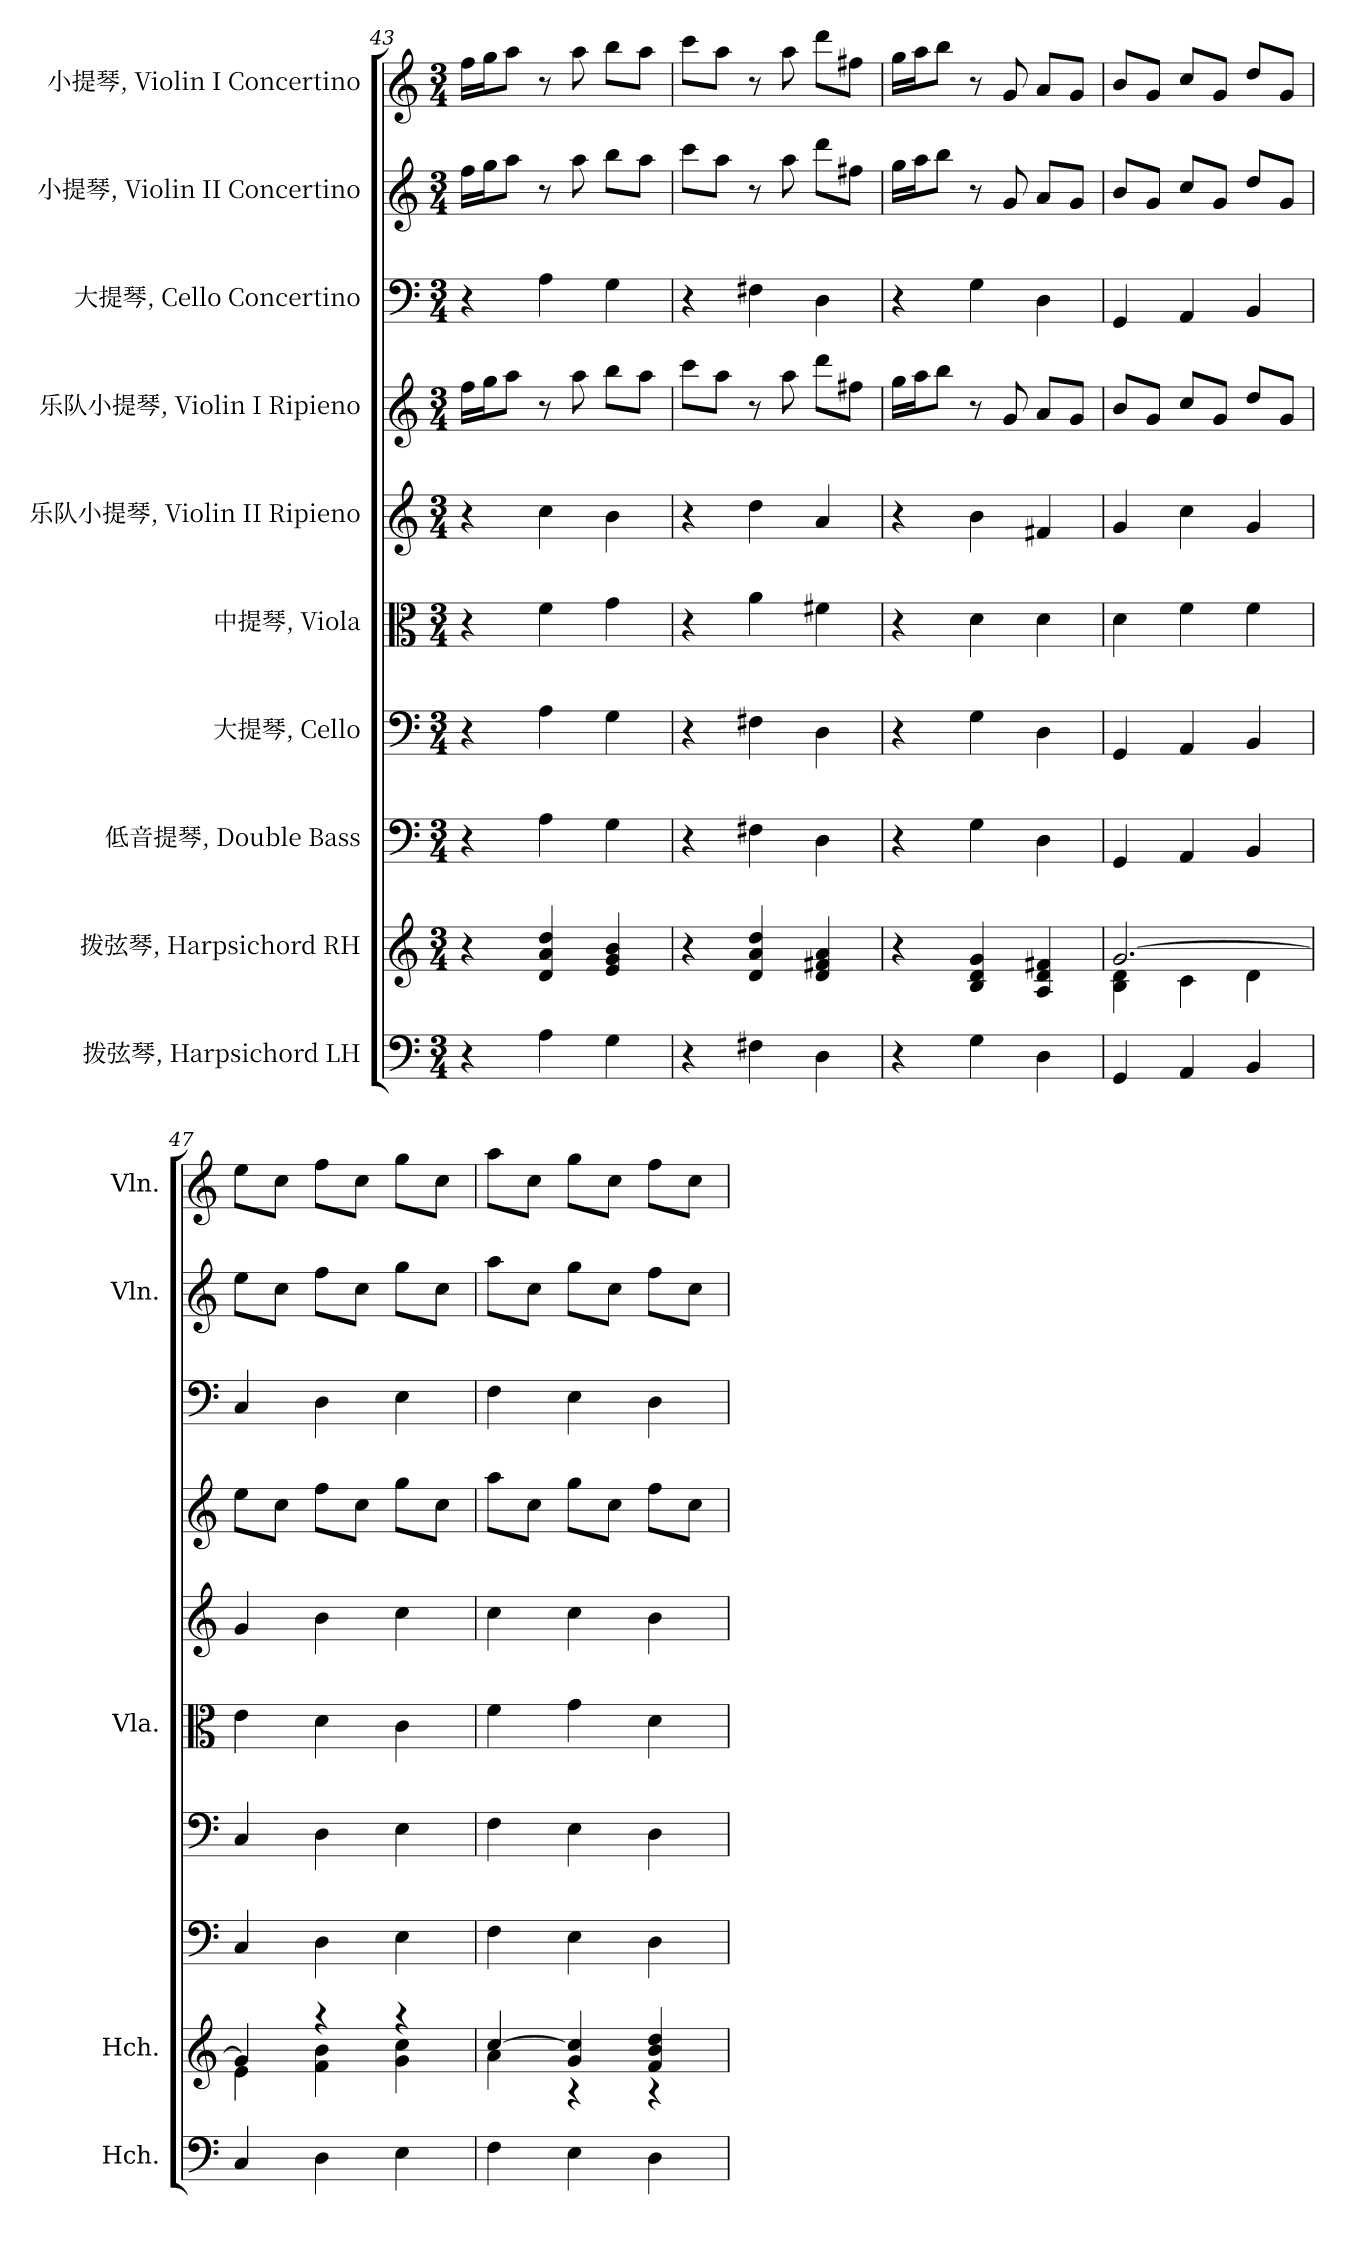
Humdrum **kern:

**kern	**kern	**kern	**kern	**kern	**kern	**kern	**kern	**kern	**kern
*part10	*part9	*part8	*part7	*part6	*part5	*part4	*part3	*part2	*part1
*staff10	*staff9	*staff8	*staff7	*staff6	*staff5	*staff4	*staff3	*staff2	*staff1
*I"拨弦琴, Harpsichord LH	*I"拨弦琴, Harpsichord RH	*I"低音提琴, Double Bass	*I"大提琴, Cello	*I"中提琴, Viola	*I"乐队小提琴, Violin II Ripieno	*I"乐队小提琴, Violin I Ripieno	*I"大提琴, Cello Concertino	*I"小提琴, Violin II Concertino	*I"小提琴, Violin I Concertino
*I'Hch.	*I'Hch.	*	*	*I'Vla.	*	*	*	*I'Vln.	*I'Vln.
*clefF4	*clefG2	*clefF4	*clefF4	*clefC3	*clefG2	*clefG2	*clefF4	*clefG2	*clefG2
*	*	*ITrd7c12	*	*	*	*	*	*	*
*k[]	*k[]	*k[]	*k[]	*k[]	*k[]	*k[]	*k[]	*k[]	*k[]
*M3/4	*M3/4	*M3/4	*M3/4	*M3/4	*M3/4	*M3/4	*M3/4	*M3/4	*M3/4
=43	=43	=43	=43	=43	=43	=43	=43	=43	=43
4r	4r	4r	4r	4r	4r	16ff\LL	4r	16ff\LL	16ff\LL
.	.	.	.	.	.	16gg\J	.	16gg\J	16gg\J
.	.	.	.	.	.	8aa\J	.	8aa\J	8aa\J
4A\	4d/ 4a/ 4dd/	4AA\	4A\	4f\	4cc\	8r	4A\	8r	8r
.	.	.	.	.	.	8aa\	.	8aa\	8aa\
4G\	4e/ 4g/ 4b/	4GG\	4G\	4g\	4b\	8bb\L	4G\	8bb\L	8bb\L
.	.	.	.	.	.	8aa\J	.	8aa\J	8aa\J
=44	=44	=44	=44	=44	=44	=44	=44	=44	=44
4r	4r	4r	4r	4r	4r	8ccc\L	4r	8ccc\L	8ccc\L
.	.	.	.	.	.	8aa\J	.	8aa\J	8aa\J
4F#X\	4d/ 4a/ 4dd/	4FF#X\	4F#X\	4a\	4dd\	8r	4F#X\	8r	8r
.	.	.	.	.	.	8aa\	.	8aa\	8aa\
4D\	4d/ 4f#X/ 4a/	4DD\	4D\	4f#X\	4a/	8ddd\L	4D\	8ddd\L	8ddd\L
.	.	.	.	.	.	8ff#X\J	.	8ff#X\J	8ff#X\J
!!LO:PB:g=z
=45	=45	=45	=45	=45	=45	=45	=45	=45	=45
4r	4r	4r	4r	4r	4r	16gg\LL	4r	16gg\LL	16gg\LL
.	.	.	.	.	.	16aa\J	.	16aa\J	16aa\J
.	.	.	.	.	.	8bb\J	.	8bb\J	8bb\J
4G\	4B/ 4d/ 4g/	4GG\	4G\	4d\	4b\	8r	4G\	8r	8r
.	.	.	.	.	.	8g/	.	8g/	8g/
4D\	4A/ 4d/ 4f#X/	4DD\	4D\	4d\	4f#X/	8a/L	4D\	8a/L	8a/L
.	.	.	.	.	.	8g/J	.	8g/J	8g/J
=46	=46	=46	=46	=46	=46	=46	=46	=46	=46
*	*^	*	*	*	*	*	*	*	*
4GG/	[2.g/	4B\ 4d\	4GGG/	4GG/	4d\	4g/	8b/L	4GG/	8b/L	8b/L
.	.	.	.	.	.	.	8g/J	.	8g/J	8g/J
4AA/	.	4c\	4AAA/	4AA/	4f\	4cc\	8cc/L	4AA/	8cc/L	8cc/L
.	.	.	.	.	.	.	8g/J	.	8g/J	8g/J
4BB/	.	4d\	4BBB/	4BB/	4f\	4g/	8dd/L	4BB/	8dd/L	8dd/L
.	.	.	.	.	.	.	8g/J	.	8g/J	8g/J
=47	=47	=47	=47	=47	=47	=47	=47	=47	=47	=47
4C/	4g/]	4e\	4CC/	4C/	4e\	4g/	8ee\L	4C/	8ee\L	8ee\L
.	.	.	.	.	.	.	8cc\J	.	8cc\J	8cc\J
4D\	4r	4f\ 4b\	4DD\	4D\	4d\	4b\	8ff\L	4D\	8ff\L	8ff\L
.	.	.	.	.	.	.	8cc\J	.	8cc\J	8cc\J
4E\	4r	4g\ 4cc\	4EE\	4E\	4c\	4cc\	8gg\L	4E\	8gg\L	8gg\L
.	.	.	.	.	.	.	8cc\J	.	8cc\J	8cc\J
=48	=48	=48	=48	=48	=48	=48	=48	=48	=48	=48
4F\	[4cc/	4a\	4FF\	4F\	4f\	4cc\	8aa\L	4F\	8aa\L	8aa\L
.	.	.	.	.	.	.	8cc\J	.	8cc\J	8cc\J
4E\	4g/ 4cc/]	4r	4EE\	4E\	4g\	4cc\	8gg\L	4E\	8gg\L	8gg\L
.	.	.	.	.	.	.	8cc\J	.	8cc\J	8cc\J
4D\	4f/ 4b/ 4dd/	4r	4DD\	4D\	4d\	4b\	8ff\L	4D\	8ff\L	8ff\L
.	.	.	.	.	.	.	8cc\J	.	8cc\J	8cc\J
*	*v	*v	*	*	*	*	*	*	*	*
=	=	=	=	=	=	=	=	=	=
*-	*-	*-	*-	*-	*-	*-	*-	*-	*-
